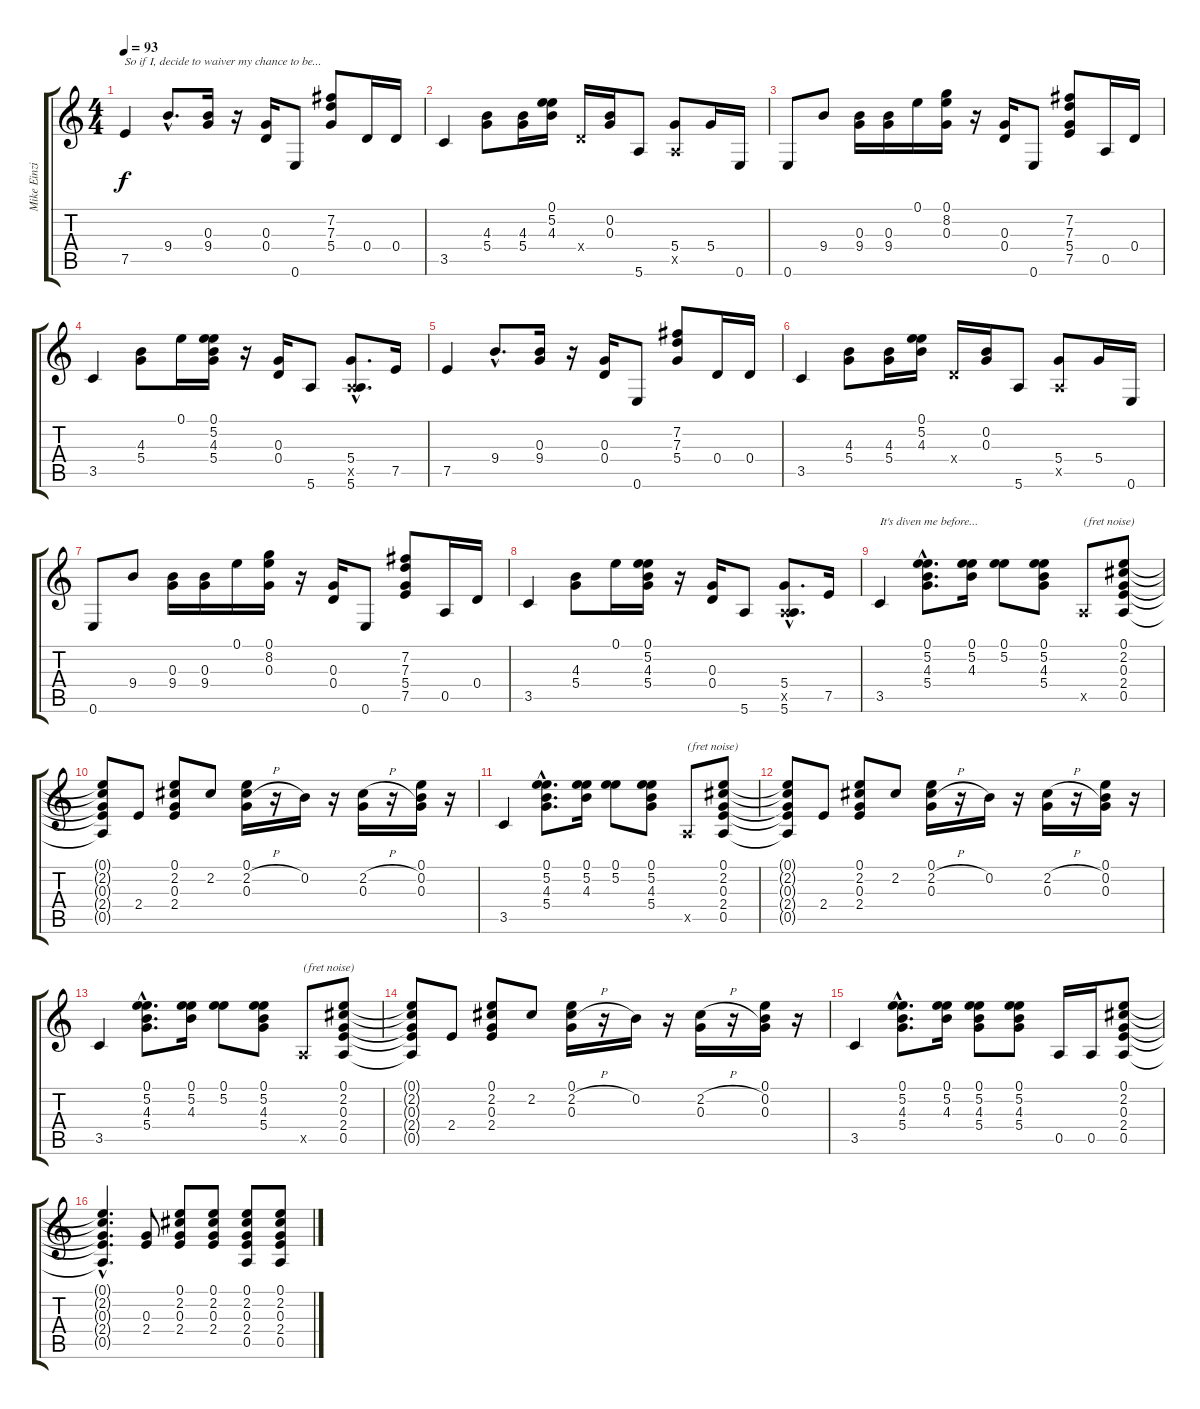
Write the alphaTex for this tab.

\track ("Mike Einziger 1" "Mike Einzi") {instrument acousticguitarsteel}
\staff {score tabs}
\tuning (E4 B3 G3 D3 A2 E2) {hide}
\ts (4 4)
\tempo 93
\clef g2
\ks c
7.5.4{txt "So if I, decide to waiver my chance to be..." dy f} 9.4{hac}.8{d} (0.3 9.4).16 r.16 (0.3 0.4).16 0.6.8 (7.2 7.3 5.4).8 0.4.16 0.4.16 |
3.5.4 (4.3 5.4).8 (4.3 5.4).16 (0.1 5.2 4.3).16 0.4{x}.16 (0.2 0.3).16 5.6.8 (5.4 0.5{x}).8 5.4.16 0.6.16 |
0.6.8 9.4.8 (0.3 9.4).16 (0.3 9.4).16 0.1.16 (0.1 8.2 0.3).16 r.16 (0.3 0.4).16 0.6.8 (7.2 7.3 5.4 7.5).8 0.5.16 0.4.16 |
3.5.4 (4.3 5.4).8 0.1.16 (0.1 5.2 4.3 5.4).16 r.16 (0.3 0.4).16 5.6.8 (5.4{hac} 0.5{hac x} 5.6{hac}).8{d} 7.5.16 |
7.5.4 9.4{hac}.8{d} (0.3 9.4).16 r.16 (0.3 0.4).16 0.6.8 (7.2 7.3 5.4).8 0.4.16 0.4.16 |
3.5.4 (4.3 5.4).8 (4.3 5.4).16 (0.1 5.2 4.3).16 0.4{x}.16 (0.2 0.3).16 5.6.8 (5.4 0.5{x}).8 5.4.16 0.6.16 |
0.6.8 9.4.8 (0.3 9.4).16 (0.3 9.4).16 0.1.16 (0.1 8.2 0.3).16 r.16 (0.3 0.4).16 0.6.8 (7.2 7.3 5.4 7.5).8 0.5.16 0.4.16 |
3.5.4 (4.3 5.4).8 0.1.16 (0.1 5.2 4.3 5.4).16 r.16 (0.3 0.4).16 5.6.8 (5.4{hac} 0.5{hac x} 5.6{hac}).8{d} 7.5.16 |
3.5.4{txt "It's diven me before..."} (0.1{hac} 5.2{hac} 4.3{hac} 5.4{hac}).8{d} (0.1 5.2 4.3).16 (0.1 5.2).8 (0.1 5.2 4.3 5.4).8 0.5{x}.8{txt "(fret noise)"} (0.1 2.2 0.3 2.4 0.5).8 |
(0.1{t} 2.2{t} 0.3{t} 2.4{t} 0.5{t}).8 2.4.8 (0.1 2.2 0.3 2.4).8 2.2.8 (0.1 2.2{h} 0.3).16 r.16 0.2.16 r.16 (2.2{h} 0.3).16 r.16 (0.1 0.2 0.3).16 r.16 |
3.5.4 (0.1{hac} 5.2{hac} 4.3{hac} 5.4{hac}).8{d} (0.1 5.2 4.3).16 (0.1 5.2).8 (0.1 5.2 4.3 5.4).8 0.5{x}.8{txt "(fret noise)"} (0.1 2.2 0.3 2.4 0.5).8 |
(0.1{t} 2.2{t} 0.3{t} 2.4{t} 0.5{t}).8 2.4.8 (0.1 2.2 0.3 2.4).8 2.2.8 (0.1 2.2{h} 0.3).16 r.16 0.2.16 r.16 (2.2{h} 0.3).16 r.16 (0.1 0.2 0.3).16 r.16 |
3.5.4 (0.1{hac} 5.2{hac} 4.3{hac} 5.4{hac}).8{d} (0.1 5.2 4.3).16 (0.1 5.2).8 (0.1 5.2 4.3 5.4).8 0.5{x}.8{txt "(fret noise)"} (0.1 2.2 0.3 2.4 0.5).8 |
(0.1{t} 2.2{t} 0.3{t} 2.4{t} 0.5{t}).8 2.4.8 (0.1 2.2 0.3 2.4).8 2.2.8 (0.1 2.2{h} 0.3).16 r.16 0.2.16 r.16 (2.2{h} 0.3).16 r.16 (0.1 0.2 0.3).16 r.16 |
3.5.4 (0.1{hac} 5.2{hac} 4.3{hac} 5.4{hac}).8{d} (0.1 5.2 4.3).16 (0.1 5.2 4.3 5.4).8 (0.1 5.2 4.3 5.4).8 0.5.16 0.5.16 (0.1 2.2 0.3 2.4 0.5).8 |
(0.1{hac t} 2.2{hac t} 0.3{hac t} 2.4{hac t} 0.5{hac t}).4{d} (0.3 2.4).8 (0.1 2.2 0.3 2.4).8 (0.1 2.2 0.3 2.4).8 (0.1 2.2 0.3 2.4 0.5).8 (0.1 2.2 0.3 2.4 0.5).8
